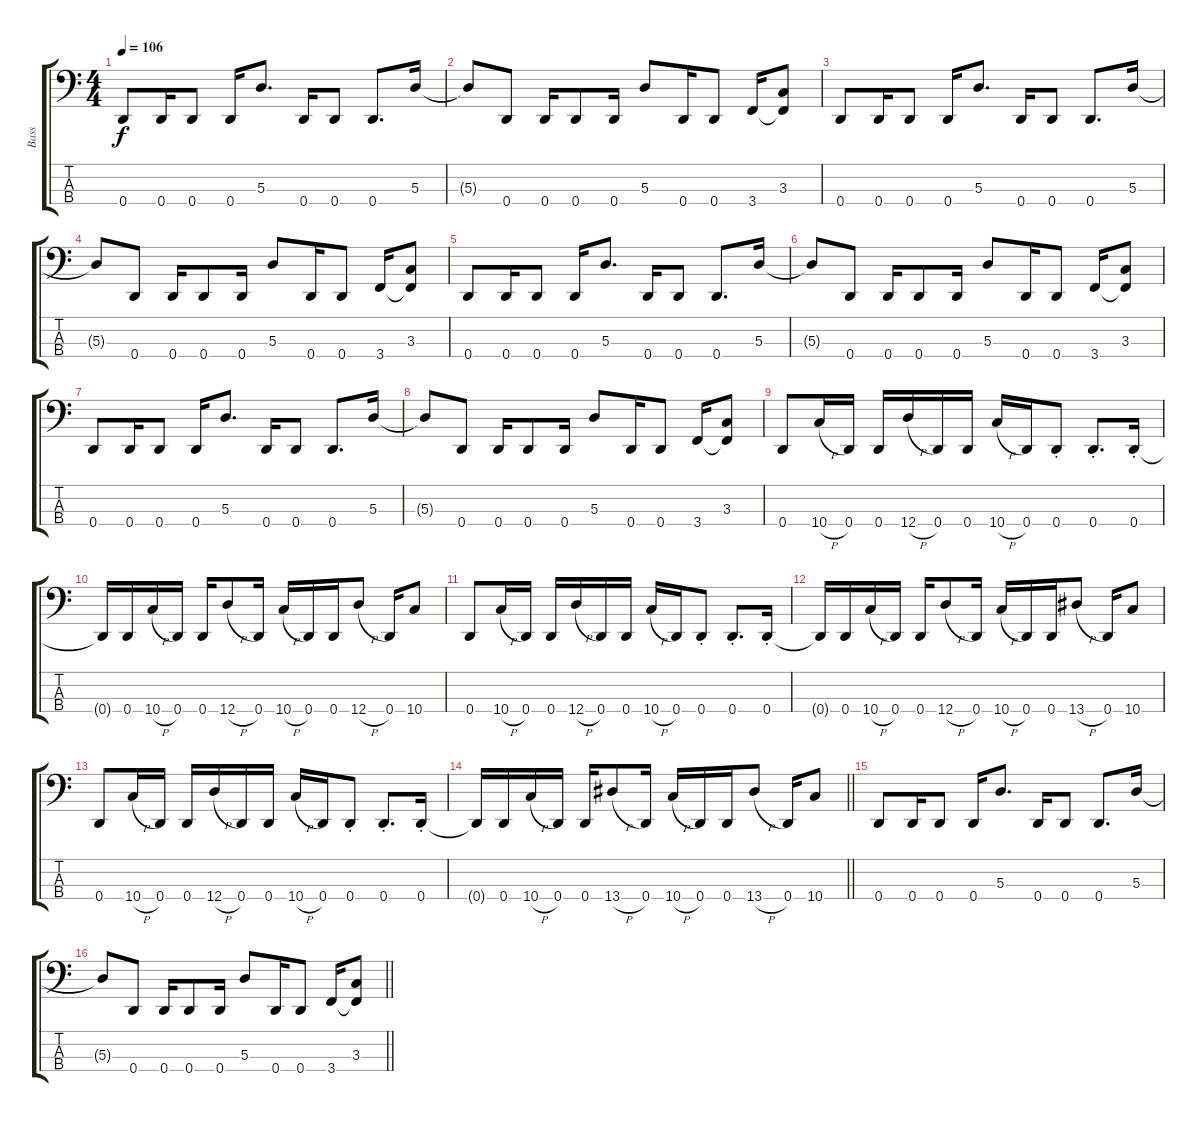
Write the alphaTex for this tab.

\track ("Bass" "Bass") {instrument electricbasspick}
\staff {score tabs}
\tuning (G2 D2 A1 D1) {hide}
\ts (4 4)
\tempo 106
\clef f4
\ks c
0.4.8{dy f} 0.4.16 0.4.8 0.4.16 5.3.8{d} 0.4.16 0.4.8 0.4.8{d} 5.3.16 |
5.3{t}.8 0.4.8 0.4.16 0.4.8 0.4.16 5.3.8 0.4.16 0.4.8 3.4.16 (3.3 3.4{t}).8 |
0.4.8 0.4.16 0.4.8 0.4.16 5.3.8{d} 0.4.16 0.4.8 0.4.8{d} 5.3.16 |
5.3{t}.8 0.4.8 0.4.16 0.4.8 0.4.16 5.3.8 0.4.16 0.4.8 3.4.16 (3.3 3.4{t}).8 |
0.4.8 0.4.16 0.4.8 0.4.16 5.3.8{d} 0.4.16 0.4.8 0.4.8{d} 5.3.16 |
5.3{t}.8 0.4.8 0.4.16 0.4.8 0.4.16 5.3.8 0.4.16 0.4.8 3.4.16 (3.3 3.4{t}).8 |
0.4.8 0.4.16 0.4.8 0.4.16 5.3.8{d} 0.4.16 0.4.8 0.4.8{d} 5.3.16 |
5.3{t}.8 0.4.8 0.4.16 0.4.8 0.4.16 5.3.8 0.4.16 0.4.8 3.4.16 (3.3 3.4{t}).8 |
0.4.8 10.4{h}.16 0.4.16 0.4.16 12.4{h}.16 0.4.16 0.4.16 10.4{h}.16 0.4.16 0.4{st}.8 0.4{st}.8{d} 0.4{st}.16 |
0.4{t}.16 0.4.16 10.4{h}.16 0.4.16 0.4.16 12.4{h}.8 0.4.16 10.4{h}.16 0.4.16 0.4.16 12.4{h}.8 0.4.16 10.4.8 |
0.4.8 10.4{h}.16 0.4.16 0.4.16 12.4{h}.16 0.4.16 0.4.16 10.4{h}.16 0.4.16 0.4{st}.8 0.4{st}.8{d} 0.4{st}.16 |
0.4{t}.16 0.4.16 10.4{h}.16 0.4.16 0.4.16 12.4{h}.8 0.4.16 10.4{h}.16 0.4.16 0.4.16 13.4{h}.8 0.4.16 10.4.8 |
0.4.8 10.4{h}.16 0.4.16 0.4.16 12.4{h}.16 0.4.16 0.4.16 10.4{h}.16 0.4.16 0.4{st}.8 0.4{st}.8{d} 0.4{st}.16 |
\barLineRight lightlight
0.4{t}.16 0.4.16 10.4{h}.16 0.4.16 0.4.16 13.4{h}.8 0.4.16 10.4{h}.16 0.4.16 0.4.16 13.4{h}.8 0.4.16 10.4.8 |
0.4.8 0.4.16 0.4.8 0.4.16 5.3.8{d} 0.4.16 0.4.8 0.4.8{d} 5.3.16 |
\barLineRight lightlight
5.3{t}.8 0.4.8 0.4.16 0.4.8 0.4.16 5.3.8 0.4.16 0.4.8 3.4.16 (3.3 3.4{t}).8
